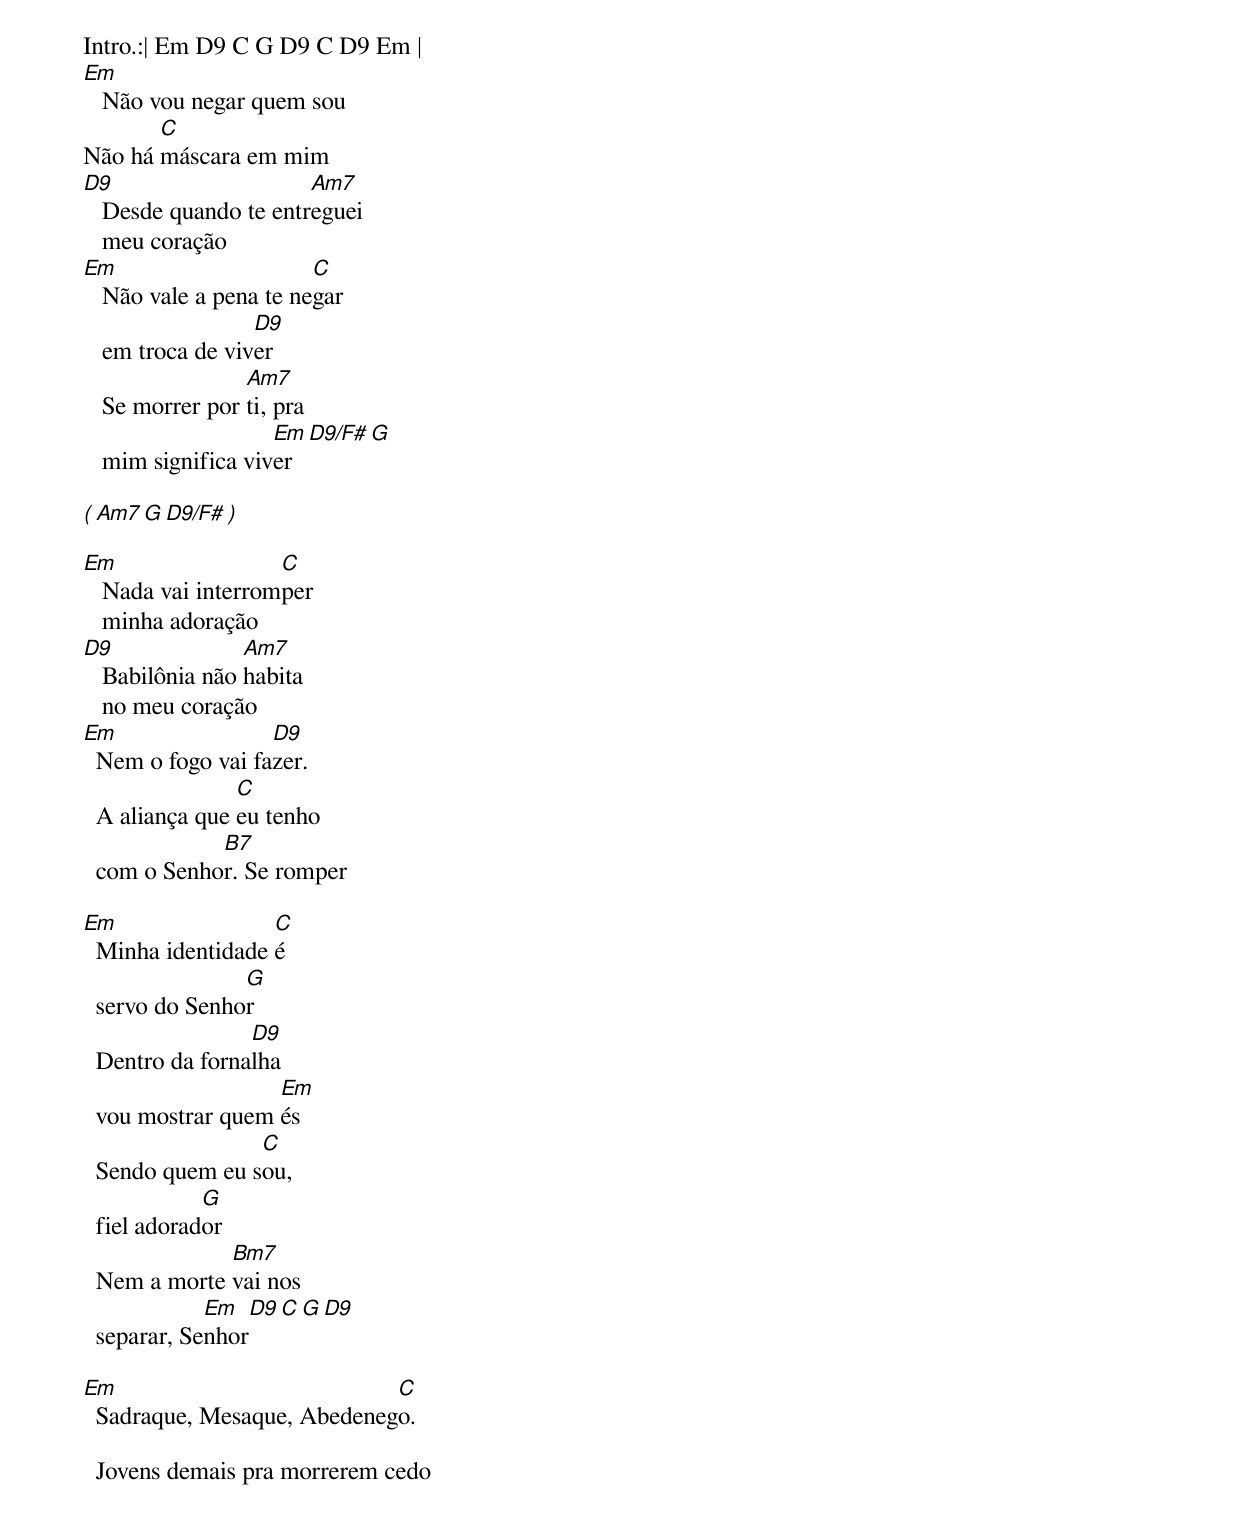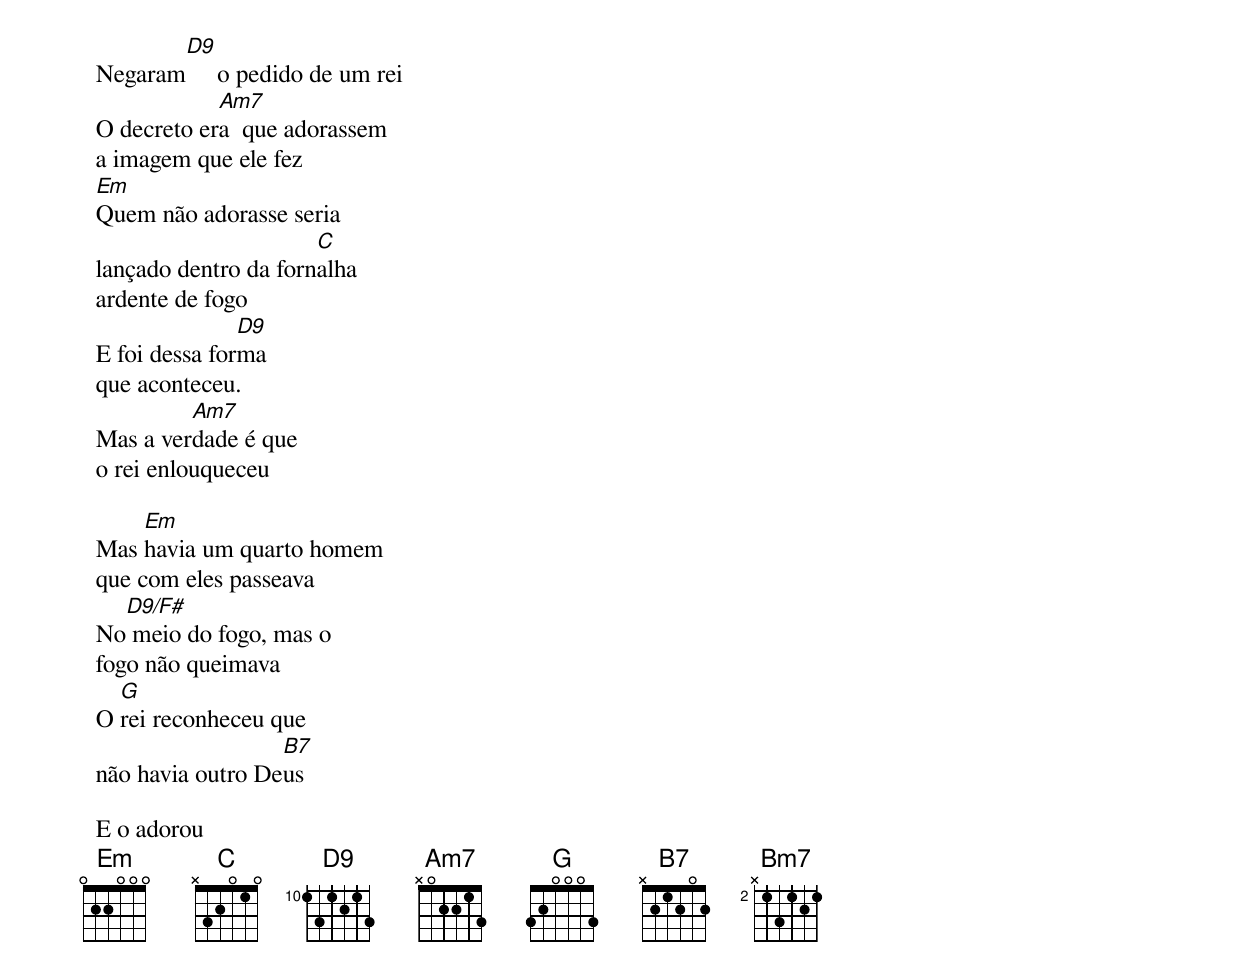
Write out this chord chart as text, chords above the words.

Intro.:| Em D9 C G D9 C D9 Em |
Em
   Não vou negar quem sou
       C
Não há máscara em mim
D9                     Am7
   Desde quando te entreguei
   meu coração
Em                      C
   Não vale a pena te negar
                  D9
   em troca de viver
                 Am7
   Se morrer por ti, pra
                    Em D9/F# G
   mim significa viver

   ( Am7  G  D9/F# )

Em                  C
   Nada vai interromper
   minha adoração
D9               Am7
   Babilônia não habita
   no meu coração
Em                 D9
  Nem o fogo vai fazer.
                C
  A aliança que eu tenho
             B7
  com o Senhor. Se romper

Em                 C
  Minha identidade é
                G
  servo do Senhor
                 D9
  Dentro da fornalha
                   Em
  vou mostrar quem és
                 C
  Sendo quem eu sou,
             G
  fiel adorador
              Bm7
  Nem a morte vai nos
             Em  D9 C G D9
  separar, Senhor

Em                           C
  Sadraque, Mesaque, Abedenego.

  Jovens demais pra morrerem cedo
         D9
  Negaram     o pedido de um rei
              Am7
  O decreto era  que adorassem
  a imagem que ele fez
  Em
  Quem não adorasse seria
                        C
  lançado dentro da fornalha
  ardente de fogo
                 D9
  E foi dessa forma
  que aconteceu.
           Am7
  Mas a verdade é que
  o rei enlouqueceu

      Em
  Mas havia um quarto homem
  que com eles passeava
    D9/F#
  No meio do fogo, mas o
  fogo não queimava
    G
  O rei reconheceu que
                    B7
  não havia outro Deus

  E o adorou
